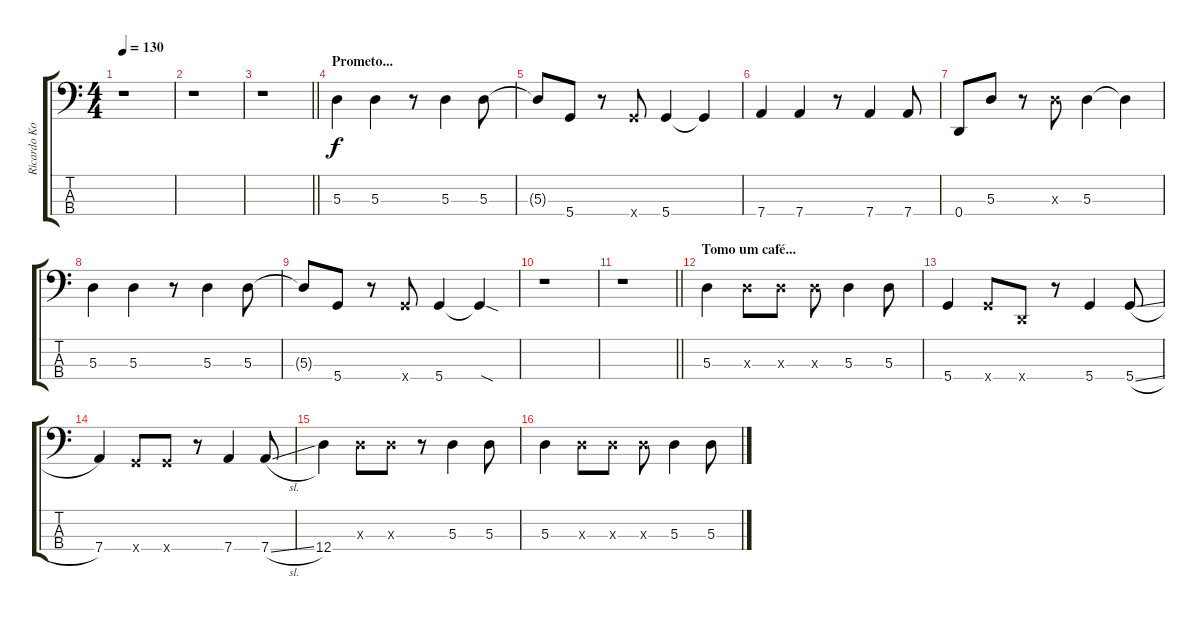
\track ("Ricardo Koctus" "Ricardo Ko") {instrument electricbassfinger}
\staff {score tabs}
\tuning (G2 D2 A1 D1) {hide}
\ts (4 4)
\tempo 130
\clef f4
\ks c
r.1{dy f} |
r.1 |
\barLineRight lightlight
r.1 |
\section ("" "Prometo...")
5.3.4 5.3.4 r.8 5.3.4 5.3.8 |
5.3{t}.8 5.4.8 r.8 5.4{x}.8 5.4.4 5.4{t}.4 |
7.4.4 7.4.4 r.8 7.4.4 7.4.8 |
0.4.8 5.3.8 r.8 5.3{x}.8 5.3.4 5.3{t}.4 |
5.3.4 5.3.4 r.8 5.3.4 5.3.8 |
5.3{t}.8 5.4.8 r.8 5.4{x}.8 5.4.4 5.4{sod t}.4 |
r.1 |
\barLineRight lightlight
r.1 |
\section ("" "Tomo um café...")
5.3.4 5.3{x}.8 5.3{x}.8 5.3{x}.8 5.3.4 5.3.8 |
5.4.4 5.4{x}.8 0.4{x}.8 r.8 5.4.4 5.4{sl}.8 |
7.4.4 5.4{x}.8 5.4{x}.8 r.8 7.4.4 7.4{sl}.8 |
12.4.4 5.3{x}.8 5.3{x}.8 r.8 5.3.4 5.3.8 |
5.3.4 5.3{x}.8 5.3{x}.8 5.3{x}.8 5.3.4 5.3.8
